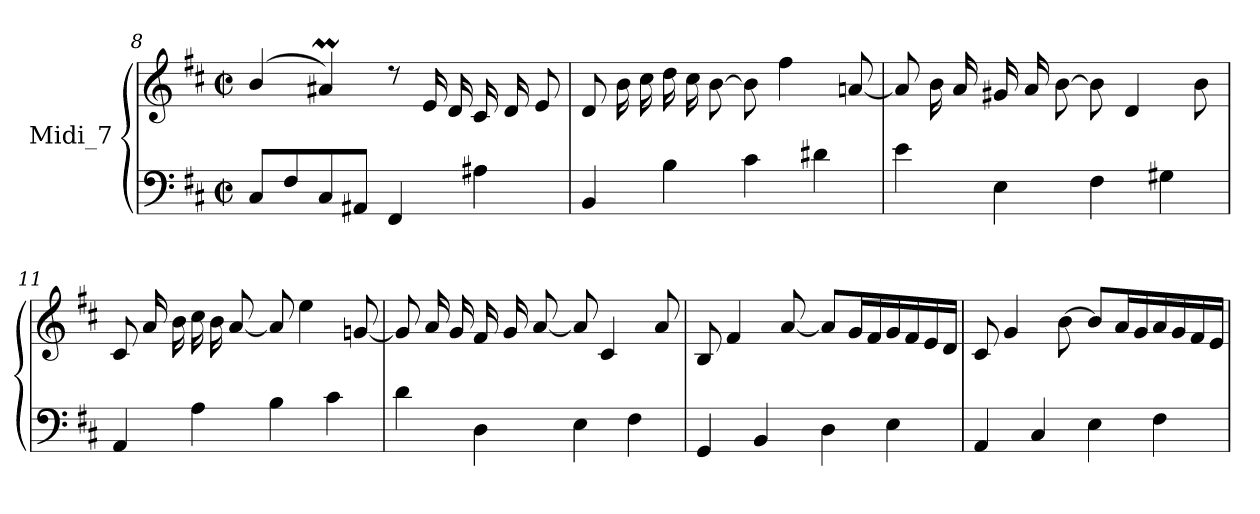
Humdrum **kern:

**kern	**kern
*part1	*part1
*staff2	*staff1
*I"Midi_7	*
*clefF4	*clefG2
*k[f#c#]	*k[f#c#]
*D:	*D:
*M2/2	*M2/2
*met(c|)	*met(c|)
=8	=8
*	*^
8C#/L	(<4b/	1ryy
8F#/	.	.
8C#/	4a#Xm/)	.
8AA#X/J	.	.
4FF#/	8r	.
.	16eLL	.
.	16d	.
4A#X	16c#	.
.	16d	.
.	8eJ	.
*	*v	*v
!!LO:LB:g=z
=9	=9
4BB/	8dL
.	16bL
.	16cc#
4B	16dd
.	16cc#
.	[8bJ
4c#	8b]
.	4ff#\
4d#X	.
.	[8an
=10	=10
4e	8aL]
.	16bL
.	16a
4E	16g#X
.	16a
.	[8bJ
4F#	8b]
.	4d
4G#X	.
.	8b
=11	=11
4AA/	8c#L
.	16aL
.	16b
4A	16cc#
.	16b
.	[8aJ
4B	8a]
.	4ee\
4c#	.
.	[8gn
=12	=12
4d	8gL]
.	16aL
.	16g
4D	16f#
.	16g
.	[8aJ
4E	8a]
.	4c#
4F#	.
.	8a
!!LO:LB:g=z
=13	=13
4GG/	8B
.	4f#
4BB/	.
.	[8a
4D	8aL]
.	16gL
.	16f#
4E	16g
.	16f#
.	16e
.	16dJJ
=14	=14
4AA/	8c#
.	4g
4C#/	.
.	[8b
4E	8bL]
.	16aL
.	16g
4F#	16a
.	16g
.	16f#
.	16eJJ
=	=
*-	*-
